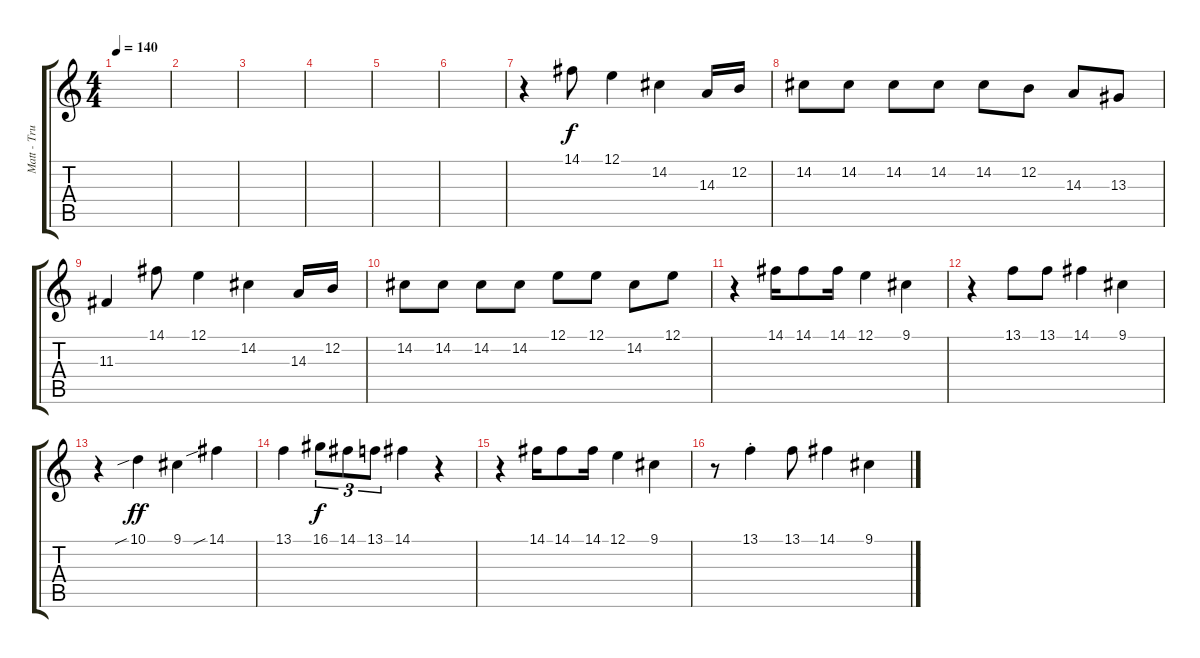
\track ("Matt - Trumpet" "Matt - Tru") {instrument trumpet}
\staff {score tabs}
\tuning (E4 B3 G3 D3 A2 E2) {hide}
\ts (4 4)
\tempo 140
\clef g2
\ks c
|
|
|
|
|
|
r.4 14.1.8 12.1.4 14.2.4 14.3.16 12.2.16 |
14.2.8 14.2.8 14.2.8 14.2.8 14.2.8 12.2.8 14.3.8 13.3.8 |
11.3.4 14.1.8 12.1.4 14.2.4 14.3.16 12.2.16 |
14.2.8 14.2.8 14.2.8 14.2.8 12.1.8 12.1.8 14.2.8 12.1.8 |
r.4 14.1.16 14.1.8 14.1.16 12.1.4 9.1.4 |
r.4 13.1.8 13.1.8 14.1.4 9.1.4 |
r.4 10.1{sib}.4{dy ff} 9.1.4 14.1{sib}.4 |
13.1.4 16.1.8{tu (3 2) dy f} 14.1.8{tu (3 2)} 13.1.8{tu (3 2)} 14.1.4 r.4 |
r.4 14.1.16 14.1.8 14.1.16 12.1.4 9.1.4 |
r.8 13.1{st}.4 13.1.8 14.1.4 9.1.4
